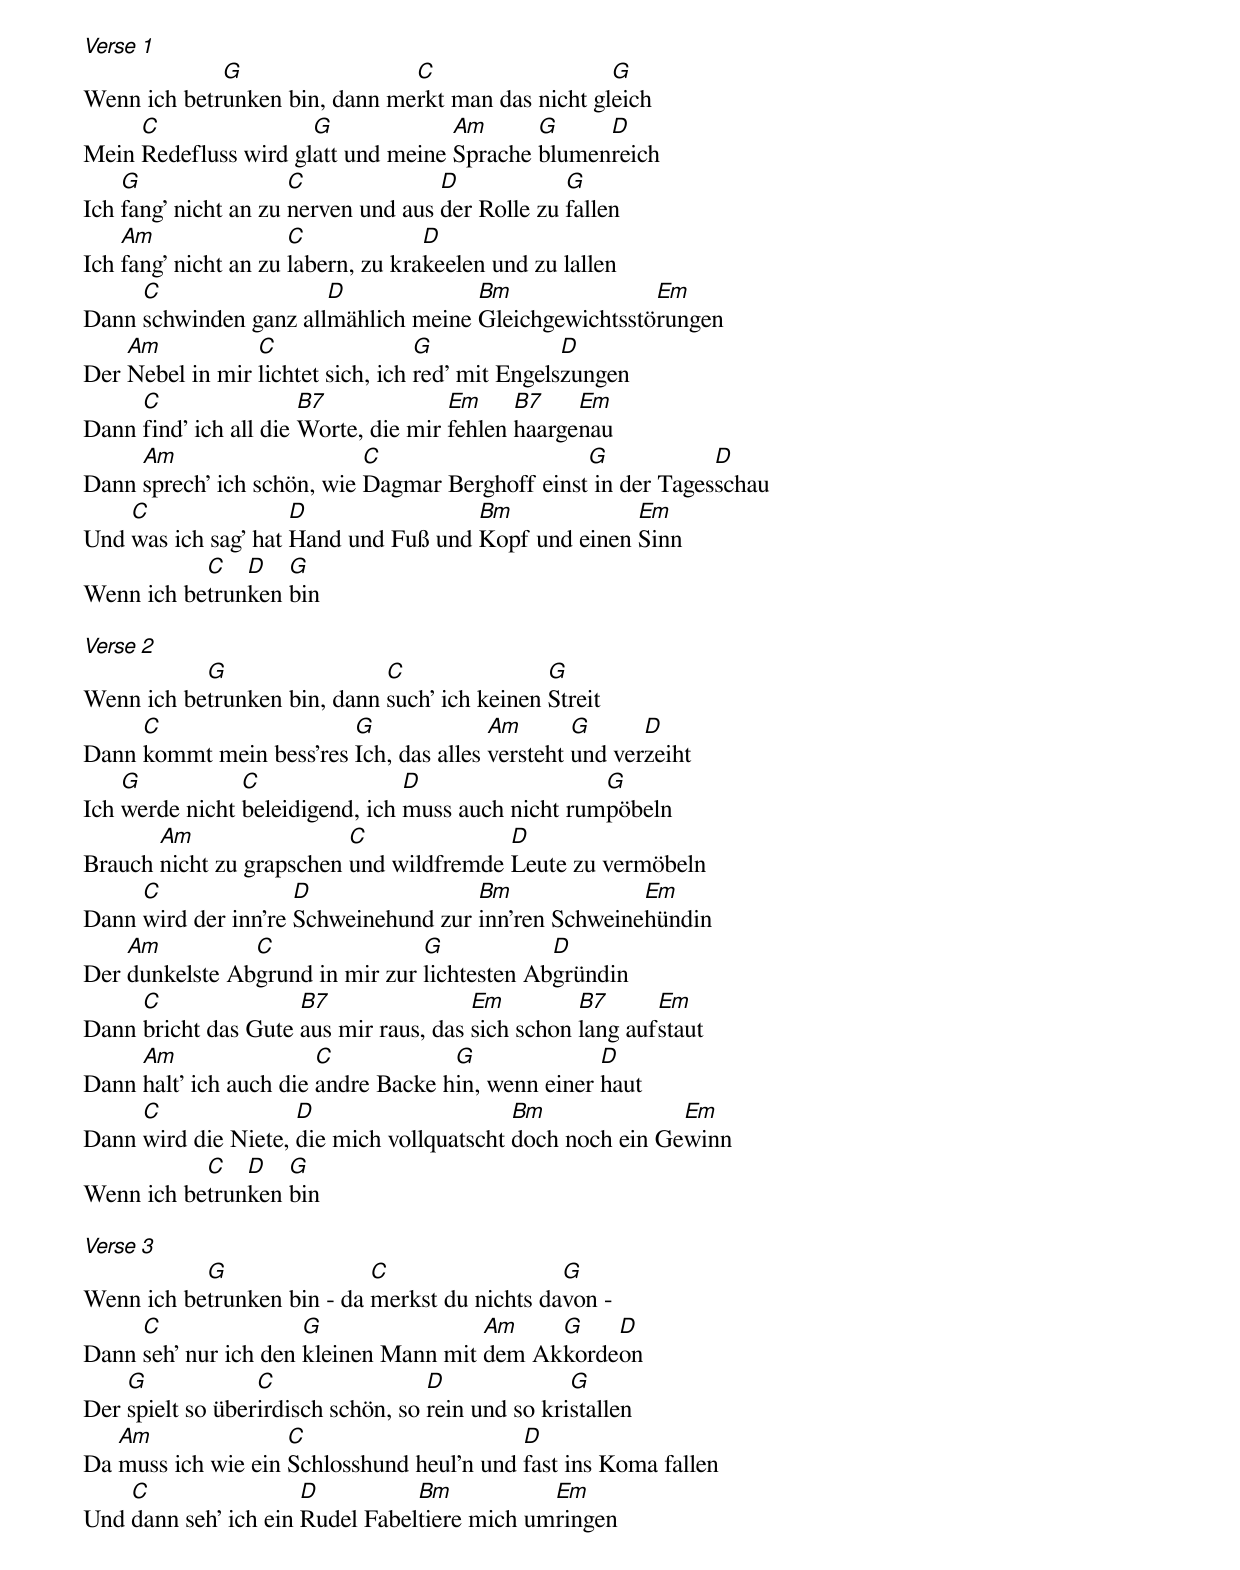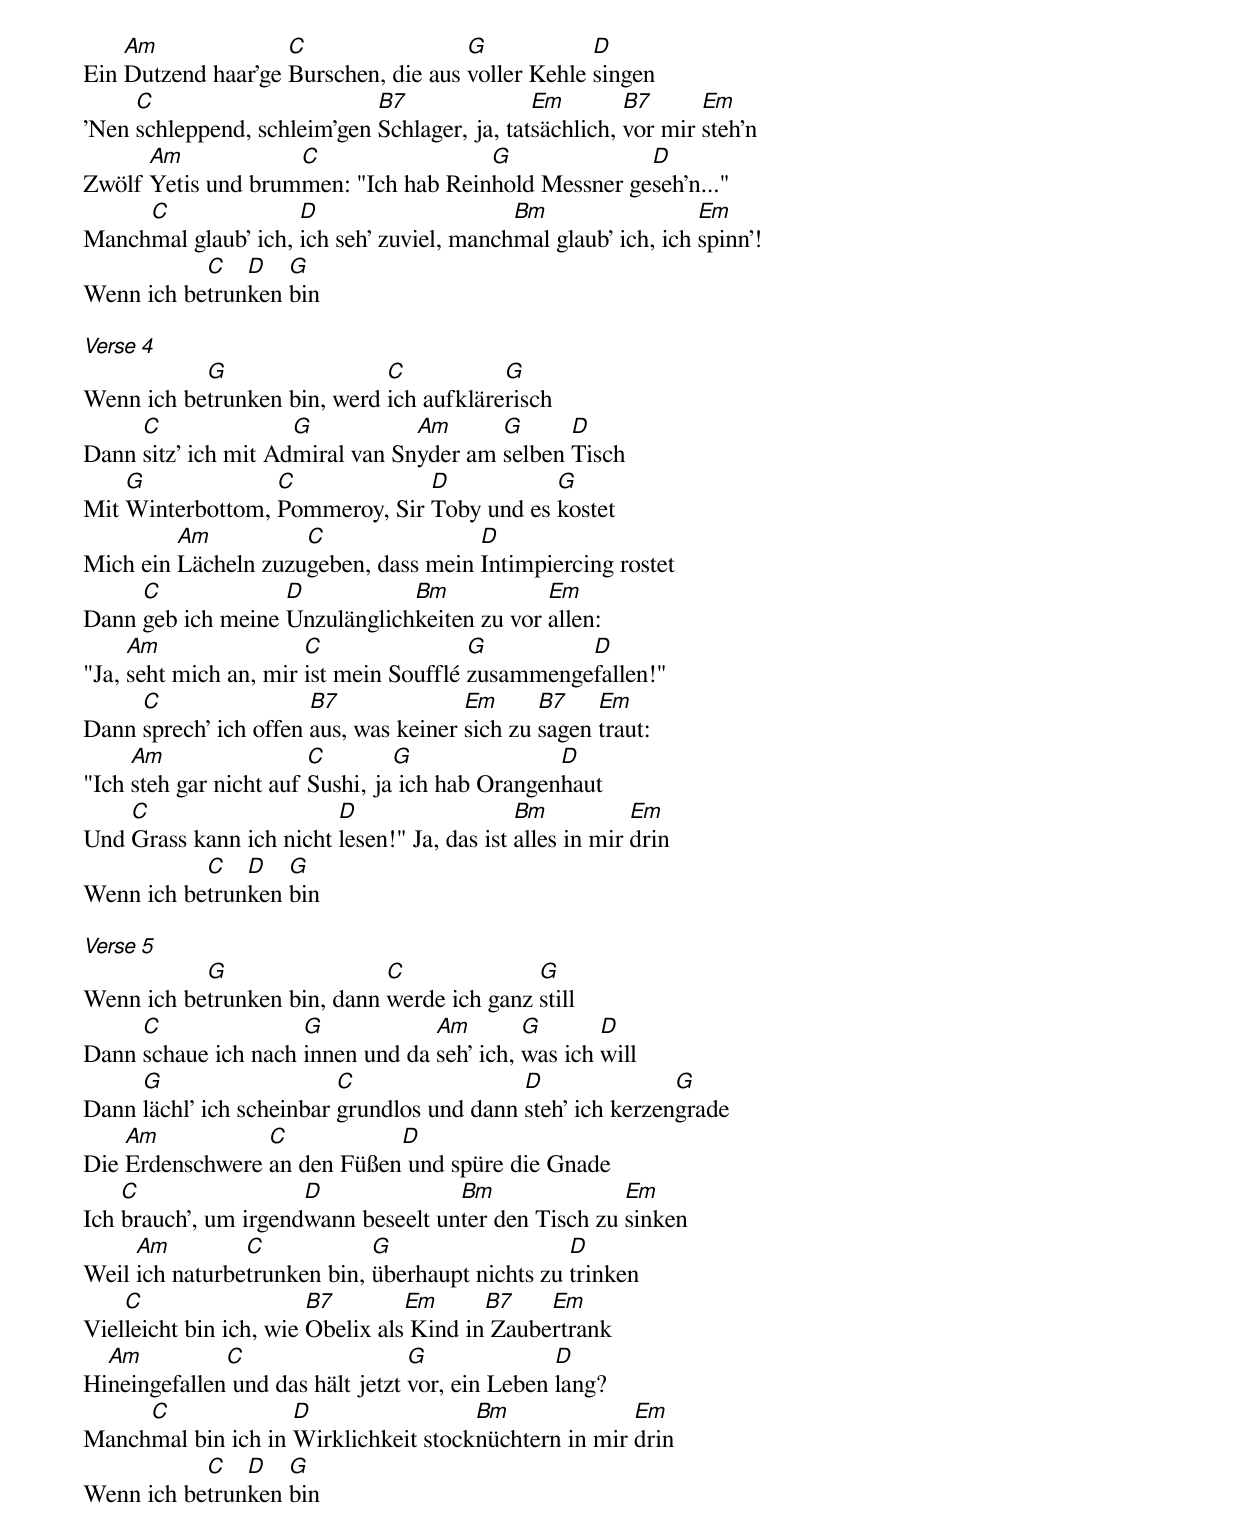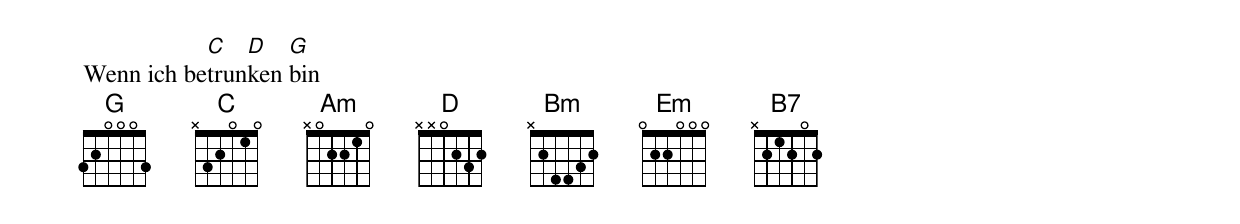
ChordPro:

[Verse 1]
Wenn ich betr[G]unken bin, dann me[C]rkt man das nicht gl[G]eich
Mein [C]Redefluss wird gl[G]att und meine [Am]Sprache [G]blumen[D]reich
Ich [G]fang' nicht an zu [C]nerven und aus [D]der Rolle zu [G]fallen
Ich [Am]fang' nicht an zu [C]labern, zu kra[D]keelen und zu lallen
Dann [C]schwinden ganz all[D]mählich meine [Bm]Gleichgewichtsstö[Em]rungen
Der [Am]Nebel in mir [C]lichtet sich, ich [G]red' mit Engels[D]zungen
Dann [C]find' ich all die [B7]Worte, die mir [Em]fehlen [B7]haarge[Em]nau
Dann [Am]sprech' ich schön, wie [C]Dagmar Berghoff einst[G] in der Tages[D]schau
Und [C]was ich sag' hat [D]Hand und Fuß und [Bm]Kopf und einen [Em]Sinn
Wenn ich be[C]trun[D]ken [G]bin

[Verse 2]
Wenn ich be[G]trunken bin, dann [C]such' ich keinen [G]Streit
Dann [C]kommt mein bess'res [G]Ich, das alles [Am]versteht [G]und ver[D]zeiht
Ich [G]werde nicht [C]beleidigend, ich [D]muss auch nicht rum[G]pöbeln
Brauch [Am]nicht zu grapschen [C]und wildfremde [D]Leute zu vermöbeln
Dann [C]wird der inn're [D]Schweinehund zur [Bm]inn'ren Schweine[Em]hündin
Der [Am]dunkelste Ab[C]grund in mir zur [G]lichtesten Ab[D]gründin
Dann [C]bricht das Gute [B7]aus mir raus, das [Em]sich schon [B7]lang auf[Em]staut
Dann [Am]halt' ich auch die [C]andre Backe h[G]in, wenn einer [D]haut
Dann [C]wird die Niete, [D]die mich vollquatscht [Bm]doch noch ein Ge[Em]winn
Wenn ich be[C]trun[D]ken [G]bin

[Verse 3]
Wenn ich be[G]trunken bin - da [C]merkst du nichts da[G]von -
Dann [C]seh' nur ich den [G]kleinen Mann mit [Am]dem Ak[G]korde[D]on
Der [G]spielt so über[C]irdisch schön, so [D]rein und so kri[G]stallen
Da [Am]muss ich wie ein [C]Schlosshund heul'n und [D]fast ins Koma fallen
Und [C]dann seh' ich ein [D]Rudel Fabel[Bm]tiere mich um[Em]ringen
Ein [Am]Dutzend haar'ge [C]Burschen, die aus [G]voller Kehle [D]singen
'Nen [C]schleppend, schleim'gen [B7]Schlager, ja, tat[Em]sächlich, [B7]vor mir [Em]steh'n
Zwölf [Am]Yetis und brum[C]men: "Ich hab Rein[G]hold Messner ge[D]seh'n..."
Manch[C]mal glaub' ich, [D]ich seh' zuviel, manch[Bm]mal glaub' ich, ich [Em]spinn'!
Wenn ich be[C]trun[D]ken [G]bin

[Verse 4]
Wenn ich be[G]trunken bin, werd [C]ich aufkläre[G]risch
Dann [C]sitz' ich mit Ad[G]miral van Sn[Am]yder am [G]selben [D]Tisch
Mit [G]Winterbottom, [C]Pommeroy, Sir [D]Toby und es [G]kostet
Mich ein [Am]Lächeln zuzu[C]geben, dass mein [D]Intimpiercing rostet
Dann [C]geb ich meine [D]Unzulänglich[Bm]keiten zu vor [Em]allen:
"Ja, [Am]seht mich an, mir [C]ist mein Soufflé [G]zusammenge[D]fallen!"
Dann [C]sprech' ich offen [B7]aus, was keiner [Em]sich zu [B7]sagen [Em]traut:
"Ich [Am]steh gar nicht auf [C]Sushi, ja[G] ich hab Orangen[D]haut
Und [C]Grass kann ich nicht [D]lesen!" Ja, das ist [Bm]alles in mir [Em]drin
Wenn ich be[C]trun[D]ken [G]bin

[Verse 5]
Wenn ich be[G]trunken bin, dann [C]werde ich ganz [G]still
Dann [C]schaue ich nach [G]innen und da [Am]seh' ich, [G]was ich [D]will
Dann [G]lächl' ich scheinbar [C]grundlos und dann [D]steh' ich kerzen[G]grade
Die [Am]Erdenschwere [C]an den Füßen[D] und spüre die Gnade
Ich [C]brauch', um irgend[D]wann beseelt un[Bm]ter den Tisch zu [Em]sinken
Weil [Am]ich naturbe[C]trunken bin, [G]überhaupt nichts zu [D]trinken
Viel[C]leicht bin ich, wie [B7]Obelix als[Em] Kind in[B7] Zaube[Em]rtrank
Hi[Am]neingefallen[C] und das hält jetzt [G]vor, ein Leben [D]lang?
Manch[C]mal bin ich in [D]Wirklichkeit stock[Bm]nüchtern in mir [Em]drin
Wenn ich be[C]trun[D]ken [G]bin
Wenn ich be[C]trun[D]ken [G]bin
